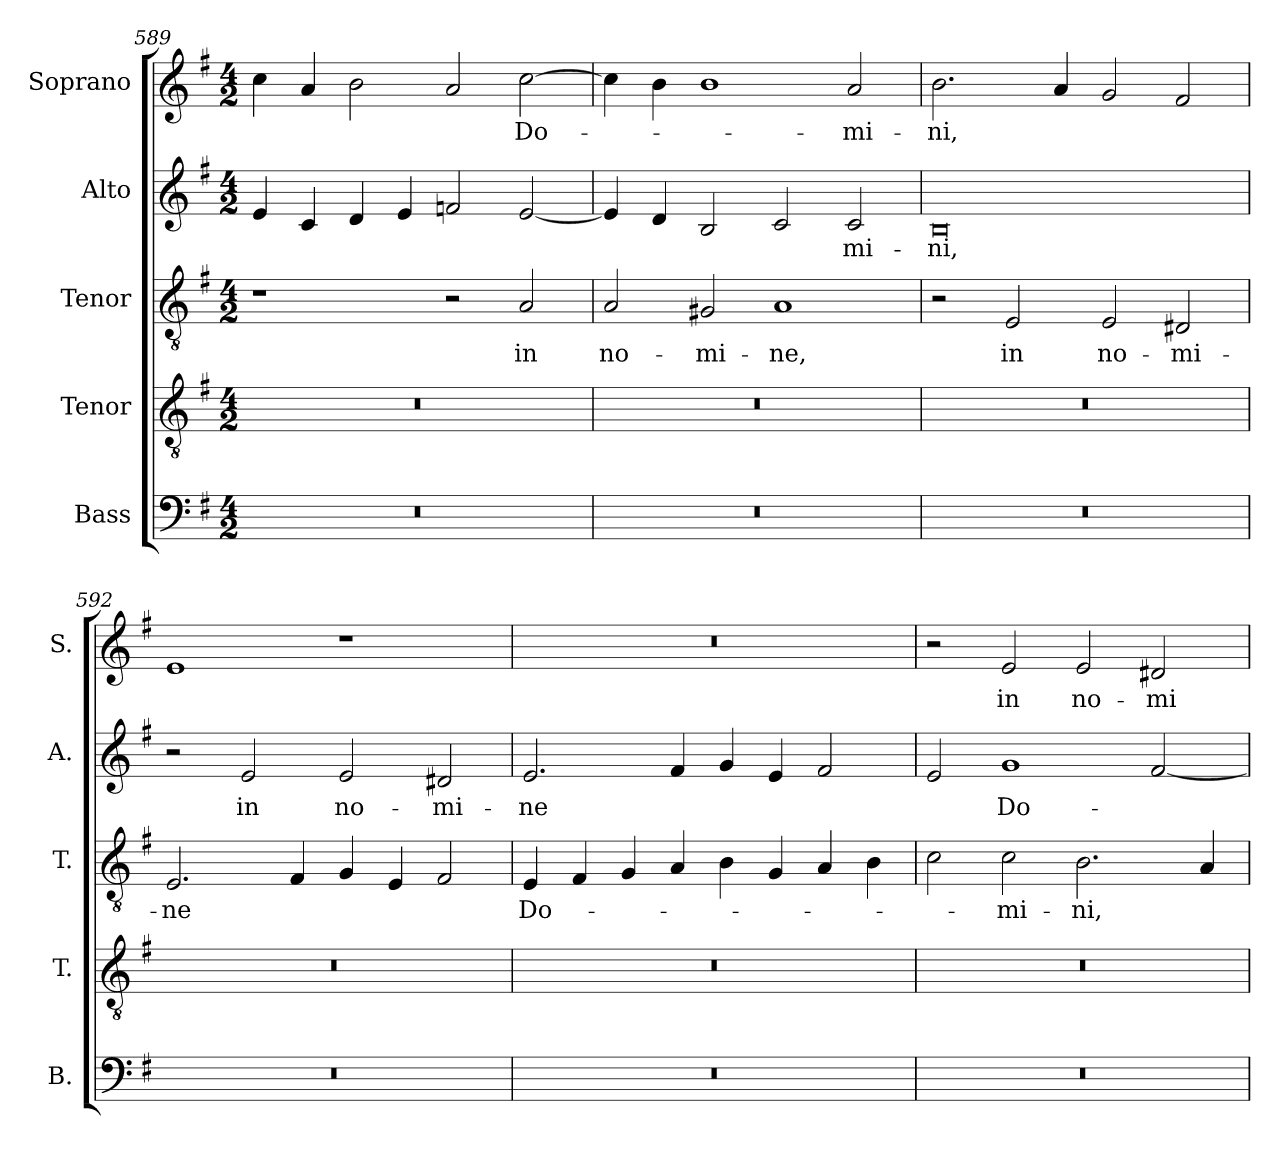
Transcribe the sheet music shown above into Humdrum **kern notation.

**kern	**kern	**kern	**text	**kern	**text	**kern	**text
*part5	*part4	*part3	*part3	*part2	*part2	*part1	*part1
*staff5	*staff4	*staff3	*staff3	*staff2	*staff2	*staff1	*staff1
*I"Bass	*I"Tenor	*I"Tenor	*	*I"Alto	*	*I"Soprano	*
*I'B.	*I'T.	*I'T.	*	*I'A.	*	*I'S.	*
*clefF4	*clefGv2	*clefGv2	*	*clefG2	*	*clefG2	*
*	*ITrd7c12	*ITrd7c12	*	*	*	*	*
*k[f#]	*k[f#]	*k[f#]	*	*k[f#]	*	*k[f#]	*
*G:	*G:	*G:	*	*G:	*	*G:	*
*M4/2	*M4/2	*M4/2	*	*M4/2	*	*M4/2	*
=589	=589	=589	=589	=589	=589	=589	=589
!LO:N:vis=1	!LO:N:vis=1	!	!	!	!	!	!
0r	0r	1r	.	4ei/	.	4cci\	.
.	.	.	.	4ci/	.	4ai/	.
.	.	.	.	4di/	.	2bi\	.
.	.	.	.	4ei/	.	.	.
.	.	2r	.	2fni/	.	2ai/	.
!	!	!	!LO:LY:b:color=#000000	!	!	!	!
!	!	!	!	!	!	!	!LO:LY:b:color=#000000
.	.	2AAi/	in	[2ei/	.	[2cci\	Do-
=590	=590	=590	=590	=590	=590	=590	=590
!LO:N:vis=1	!LO:N:vis=1	!	!	!	!	!	!
!	!	!	!LO:LY:b:color=#000000	!	!	!	!
0r	0r	2AAi/	no-	4ei/]	.	4cci\]	.
.	.	.	.	4di/	.	4bi\	.
!	!	!	!LO:LY:b:color=#000000	!	!	!	!
.	.	2GG#Xi/	-mi-	2Bi/	.	1bi	.
!	!	!	!LO:LY:b:color=#000000	!	!	!	!
.	.	1AAi	-ne,	2ci/	.	.	.
!	!	!	!	!	!LO:LY:b:color=#000000	!	!
!	!	!	!	!	!	!	!LO:LY:b:color=#000000
.	.	.	.	2ci/	-mi-	2ai/	-mi-
=591	=591	=591	=591	=591	=591	=591	=591
!LO:N:vis=1	!LO:N:vis=1	!	!	!	!	!	!
!	!	!	!	!	!LO:LY:b:color=#000000	!	!
!	!	!	!	!	!	!	!LO:LY:b:color=#000000
0r	0r	2r	.	0Bi	-ni,	2.bi\	-ni,
!	!	!	!LO:LY:b:color=#000000	!	!	!	!
.	.	2EEi/	in	.	.	.	.
.	.	.	.	.	.	4ai/	.
!	!	!	!LO:LY:b:color=#000000	!	!	!	!
.	.	2EEi/	no-	.	.	2gi/	.
!	!	!	!LO:LY:b:color=#000000	!	!	!	!
.	.	2DD#Xi/	-mi-	.	.	2f#i/	.
=592	=592	=592	=592	=592	=592	=592	=592
!LO:N:vis=1	!LO:N:vis=1	!	!	!	!	!	!
!	!	!	!LO:LY:b:color=#000000	!	!	!	!
0r	0r	2.EEi/	-ne	2r	.	1ei	.
!	!	!	!	!	!LO:LY:b:color=#000000	!	!
.	.	.	.	2ei/	in	.	.
.	.	4FF#i/	.	.	.	.	.
!	!	!	!	!	!LO:LY:b:color=#000000	!	!
.	.	4GGi/	.	2ei/	no-	1r	.
.	.	4EEi/	.	.	.	.	.
!	!	!	!	!	!LO:LY:b:color=#000000	!	!
.	.	2FF#i/	.	2d#Xi/	-mi-	.	.
=593	=593	=593	=593	=593	=593	=593	=593
!LO:N:vis=1	!LO:N:vis=1	!	!	!	!	!	!
!	!	!	!LO:LY:b:color=#000000	!	!	!	!
!	!	!	!	!	!LO:LY:b:color=#000000	!LO:N:vis=1	!
0r	0r	4EEi/	Do-	2.ei/	-ne	0r	.
.	.	4FF#i/	.	.	.	.	.
.	.	4GGi/	.	.	.	.	.
.	.	4AAi/	.	4f#i/	.	.	.
.	.	4BBi\	.	4gi/	.	.	.
.	.	4GGi/	.	4ei/	.	.	.
.	.	4AAi/	.	2f#i/	.	.	.
.	.	4BBi\	.	.	.	.	.
=594	=594	=594	=594	=594	=594	=594	=594
!LO:N:vis=1	!LO:N:vis=1	!	!	!	!	!	!
0r	0r	2Ci\	.	2ei/	.	2r	.
!	!	!	!LO:LY:b:color=#000000	!	!	!	!
!	!	!	!	!	!LO:LY:b:color=#000000	!	!
!	!	!	!	!	!	!	!LO:LY:b:color=#000000
.	.	2Ci\	-mi-	1gi	Do-	2ei/	in
!	!	!	!LO:LY:b:color=#000000	!	!	!	!
!	!	!	!	!	!	!	!LO:LY:b:color=#000000
.	.	2.BBi\	-ni,	.	.	2ei/	no-
!	!	!	!	!	!	!	!LO:LY:b:color=#000000
.	.	.	.	[2f#i/	.	2d#Xi/	-mi-
.	.	4AAi/	.	.	.	.	.
=	=	=	=	=	=	=	=
*-	*-	*-	*-	*-	*-	*-	*-
